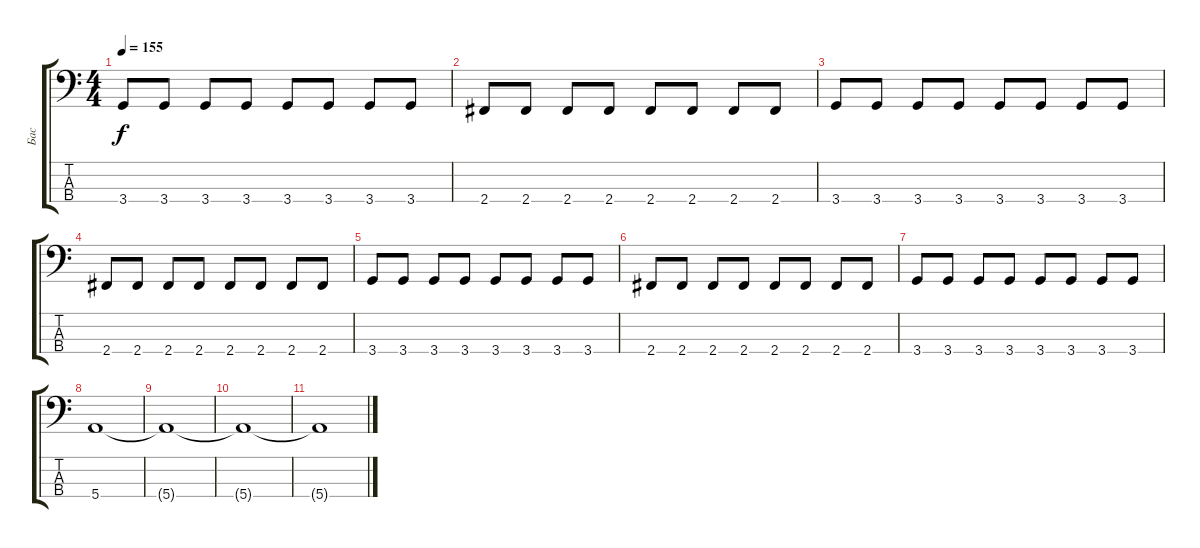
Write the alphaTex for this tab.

\track ("Бас" "Бас") {instrument electricbasspick}
\staff {score tabs}
\tuning (G2 D2 A1 E1) {hide}
\ts (4 4)
\tempo 155
\clef f4
\ks c
3.4.8{dy f} 3.4.8 3.4.8 3.4.8 3.4.8 3.4.8 3.4.8 3.4.8 |
2.4.8 2.4.8 2.4.8 2.4.8 2.4.8 2.4.8 2.4.8 2.4.8 |
3.4.8 3.4.8 3.4.8 3.4.8 3.4.8 3.4.8 3.4.8 3.4.8 |
2.4.8 2.4.8 2.4.8 2.4.8 2.4.8 2.4.8 2.4.8 2.4.8 |
3.4.8 3.4.8 3.4.8 3.4.8 3.4.8 3.4.8 3.4.8 3.4.8 |
2.4.8 2.4.8 2.4.8 2.4.8 2.4.8 2.4.8 2.4.8 2.4.8 |
3.4.8 3.4.8 3.4.8 3.4.8 3.4.8 3.4.8 3.4.8 3.4.8 |
5.4.1{volume 0} |
5.4{t}.1 |
5.4{t}.1 |
5.4{t}.1
